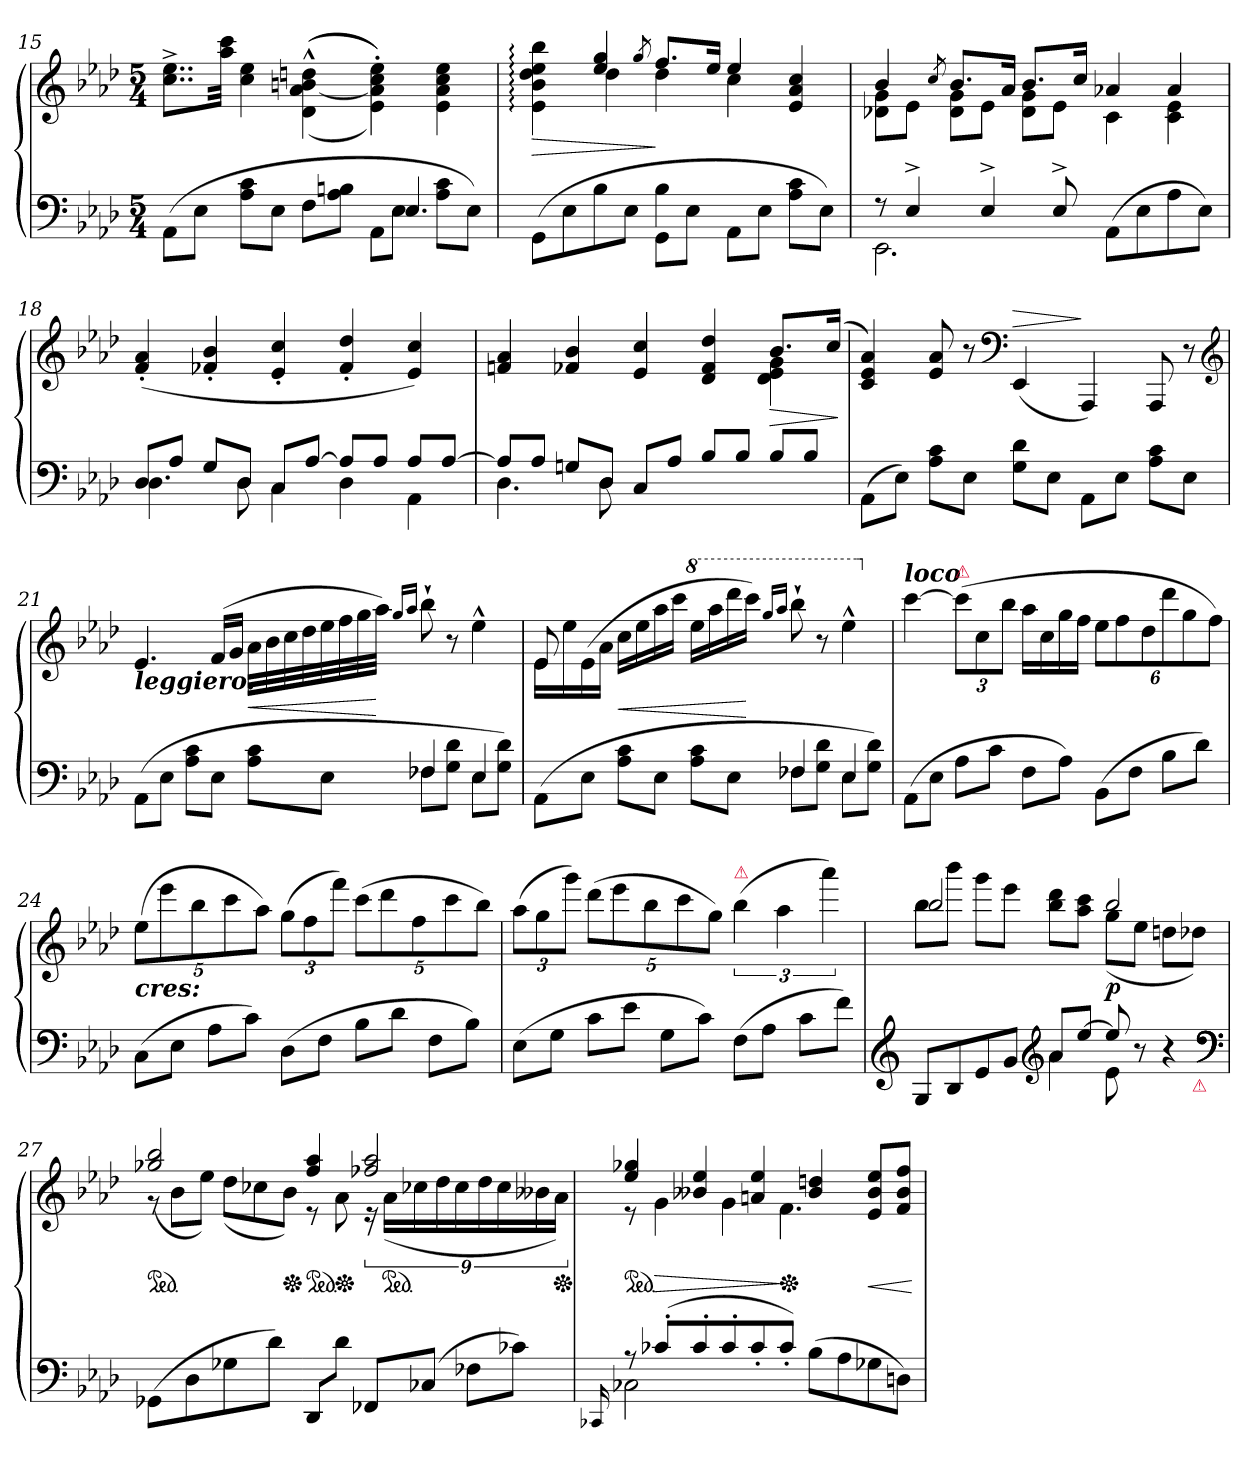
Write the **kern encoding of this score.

**kern	**kern	**dynam
*part1	*part1	*part1
*staff2	*staff1	*staff1/2
*clefF4	*clefG2	*
*k[b-e-a-d-]	*k[b-e-a-d-]	*
*A-:	*A-:	*
*M5/4	*M5/4	*
=15	=15	=15
*^	*	*
2.ryy	(>8AA-\L	8..cc^> 8..ee-^>L	.
.	8E-J	.	.
.	.	32aa- 32cccJkk	.
.	8A- 8cL	4cc 4ee-	.
.	8E-J	.	.
.	8FL	(<(>(>4d-^^>\ [4a-^^>\ 4bn^^>\ 4ddn^^>\	.
.	8A- 8BnJ	.	.
8ryy	8AA-L	4e-'>\ 4a-]'>\ 4cc'>\ 4ee-'>\)))	.
4.E-	8E-J	.	.
.	8A- 8cL	4e-\ 4a-\ 4cc\ 4ee-\	.
.	8E-J)	.	.
=16	=16	=16	=16
*	*	*^	*
(>8GGL	2ryy	4ryy	4e-: 4b-: 4dd-: 4ee-: 4bb-:	>
8E-	.	.	.	.
8B-	.	4ee- 4gg	4dd-	.
8E-J	.	.	.	.
.	.	8qgg/	.	.
4B-\	8GGL	8.ffL	4dd-	]
.	8E-J	.	.	.
.	.	16ee-Jk	.	.
4ryy	8AA-\L	4ee-	4cc	.
.	8E-J	.	.	.
8A- 8cL	4ryy	4e- 4a- 4cc	4ryy	.
8E-J)	.	.	.	.
=17	=17	=17	=17	=17
8r	2.EE-	4b-	8d-X 8gL	.
4E-^<	.	.	8e-J	.
.	.	8qcc/	.	.
.	.	8.b-L	8d- 8gL	.
4E-^<	.	.	8e-J	.
.	.	16a-Jk	.	.
.	.	8.b-L	8d- 8gL	.
8E-^<	.	.	8e-J	.
.	.	16ccJk	.	.
2ryy	(>8AA-L	4a-X	4c	.
.	8E-	.	.	.
.	8A-	4a-	4c 4e-	.
.	8E-J)	.	.	.
*	*	*v	*v	*
=18	=18	=18	=18
8D-L	4.D-	(>4f'> 4a-'>	.
8A-J	.	.	.
8GL	.	4f-X'> 4b-'>	.
8D-J	8D-	.	.
8CL	4C	4e-'> 4cc'>	.
[8A-J	.	.	.
8A-L]	4D-	4f-'> 4dd-'>	.
8A-J	.	.	.
8A-L	4AA-	4e- 4cc)	.
[8A-J	.	.	.
=19	=19	=19	=19
*	*	*^	*
8A-L]	4.D-	4fn 4a-	1ryy	.
8A-J	.	.	.	.
8GnL	.	4f-X 4b-	.	.
8D-J	8D-	.	.	.
8C/L	2.ryy	4e- 4cc	.	.
8A-J	.	.	.	.
8B-/L	.	4d- 4f- 4dd-	.	.
8B-J	.	.	.	.
8B-/L	.	8.b-L	4d- 4e- 4g	>
8B-J	.	.	.	.
.	.	(>16ccJk	.	.
*v	*v	*	*	*
*	*v	*v	*
.	.	]
=20	=20	=20
(>8AA-\L	4c 4e- 4a-)	.
8E-J)	.	.
8A- 8cL	8e- 8a-	.
8E-J	8r	.
*	*clefF4	*
!	!	!LO:HP:a
8G 8d-L	(<4EE-	>
8E-J	.	.
8AA-\L	4AAA-)	]
8E-J	.	.
8A- 8cL	8AAA-	.
8E-J	8r	.
*	*clefG2	*
=21	=21	=21
*^	*	*
!	!	!LO:TX:b:Bi:t=leggiero.	!
2.ryy	(>8AA-\L	4.e-	.
.	8E-J	.	.
.	8A- 8cL	.	.
.	8E-J	(>16fLL	.
.	.	16gJJ	.
.	8A- 8cL	32a-LLL	<
.	.	32b-	.
.	.	32cc	.
.	.	32dd-	.
.	8E-J	32ee-	.
.	.	32ff	.
.	.	32gg	.
.	.	32aa-JJJ)	[
.	.	16qqgg/LL	.
.	.	16qqaa-/JJ	.
4F-X	8F-XL	8bb-`>	.
.	8G 8d-J	8r	.
4E-	8E-L	4ee-^^>	.
.	8G 8d-J)	.	.
=22	=22	=22	=22
*	*	*^	*
2.ryy	(>8AA-\L	16e-\LL	8e-/	.
.	.	16ee-	.	.
.	8E-J	(>16e-	8ryy	.
.	.	16a-JJ	.	.
.	8A- 8cL	16cc\LL	1ryy	<
.	.	16ee-	.	.
.	8E-J	16aa-	.	.
.	.	16cccJJ	.	.
*	*	*8va	*	*
.	8A- 8cL	16eee-\LL	.	.
.	.	16aaa-	.	.
.	8E-J	16dddd-	.	.
.	.	16ccccJJ)	.	[
.	.	16qqggg/LL	.	.
.	.	16qqaaa-JJ	.	.
4F-X	8F-XL	8bbb-`>	.	.
.	8G 8d-J	8r	.	.
4E-	8E-L	4eee-^^>	.	.
.	8G 8d-J)	.	.	.
*v	*v	*	*	*
*	*v	*v	*
=23	=23	=23
*	*X8va	*
*^	*	*
!	!	!LO:TX:a:Bi:t=loco	!
*v	*v	*	*
(8AA-\L	[4ccc	.
8E-J	.	.
!	!LO:TX:a:color=crimson:t=⚠	!
8A-L	(>12cccL]	.
.	12cc	.
8cJ	.	.
.	12bb-J	.
8FL	16aa-LL	.
.	16cc	.
8A-J)	16gg	.
.	16ffJJ	.
(8BB-L	12ee-L	.
.	12ff	.
8FJ	.	.
.	12dd-	.
8B-L	12ddd-	.
.	12gg	.
8d-J)	.	.
.	12ffJ)	.
=24	=24	=24
!	!LO:TX:c:Bi:t=cres&colon;	!
(>8CL	(>10ee-L	.
.	10eee-	.
8E-J	.	.
.	10bb-	.
8A-L	.	.
.	10ccc	.
8cJ)	.	.
.	10aa-J)	.
(>8D-L	(>12ggL	.
.	12ff	.
8FJ	.	.
.	12fffJ)	.
8B-L	(>10cccL	.
.	10ddd-	.
8d-J	.	.
.	10ff	.
8FL	.	.
.	10ccc	.
8B-J)	.	.
.	10bb-J)	.
=25	=25	=25
(>8E-L	(>12aa-L	.
.	12gg	.
8GJ	.	.
.	12gggJ)	.
8cL	(>10ddd-L	.
.	10eee-	.
8e-J	.	.
.	10bb-	.
8GL	.	.
.	10ccc	.
8cJ)	.	.
.	10ggJ)	.
!	!LO:TX:a:color=crimson:t=⚠	!
(>8FL	(>6bb-	.
8A-J	.	.
.	6aa-	.
8cL	.	.
.	6aaa-)	.
8fJ)	.	.
=26	=26	=26
*clefG2	*	*
*^	*^	*
*	*^	*	*	*
8GL	2ryy	1ryy	8bb-\L	2bb-/	.
8B-	.	.	8bbb-J	.	.
8e-	.	.	8ggg\L	.	.
8gJ	.	.	8eee-J	.	.
*clefG2	*	*	*	*	*
8a-L	4a-	.	8bb-\ 8ddd-\L	4ryy	.
[8ee-J	.	.	8aa- 8cccJ	.	.
8ee-]	8e-	.	2bb-	(>8ggL	p
8r	8ryy	.	.	8ee-J	.
4r	4ryy	8ryy	.	8ddnL	.
!	!	!LO:TX:b:color=crimson:t=⚠	!	!	!
.	.	8ryy	.	8dd-XJ)	.
*clefF4	*	*	*	*	*
*v	*v	*v	*	*	*
=27	=27	=27	=27
*	*	*Xtuplet	*
*	*ped	*	*
(8GG-XL	2gg-X 2bb-	(>12r	.
.	.	12b-L	.
8D-	.	.	.
.	.	12ee-J)	.
8G-X	.	(>12dd-L	.
.	.	12cc-X	.
*	*Xped	*	*
8d-J)	.	.	.
.	.	12b-J)	.
*	*ped	*	*
8DD-/L	4ff 4aa-	8re	.
*	*Xped	*	*
8d-\J	.	8a-	.
*	*	*tuplet	*
8FF-XL	2ff-X 2aa-	18re	.
*	*ped	*	*
.	.	(>18a-LL	.
.	.	18cc-X	.
(8C-XJ	.	.	.
.	.	18dd-	.
.	.	18cc-	.
8F-XL	.	.	.
.	.	18dd-	.
.	.	18cc-	.
8c-XJ)	.	.	.
.	.	18b--X	.
*	*Xped	*	*
.	.	18a-JJ)	.
=28	=28	=28	=28
*^	*	*	*
.	16qqCC-X/	.	.	.
*	*	*ped	*	*
8rA	2C-X	4ee- 4gg-X	8re	.
(<8c-X'<L	.	.	4g	>
8c-'<	.	4b--X 4ee-	.	.
8c-'<	.	.	4g	.
8c-'<	4ryy	4an 4ee-	.	.
*	*	*Xped	*	*
8c-'<J)	.	.	4.f	]
2ryy	(>8B-L	4b-- 4ddn	.	.
.	8A-	.	.	.
.	8G-X	8e-/ 8b--/ 8ee-/L	4ryy	<
.	8DnJ)	8f 8b-- 8ffJ	.	.
*v	*v	*	*	*
*	*v	*v	*
.	.	[
=	=	=
*-	*-	*-
